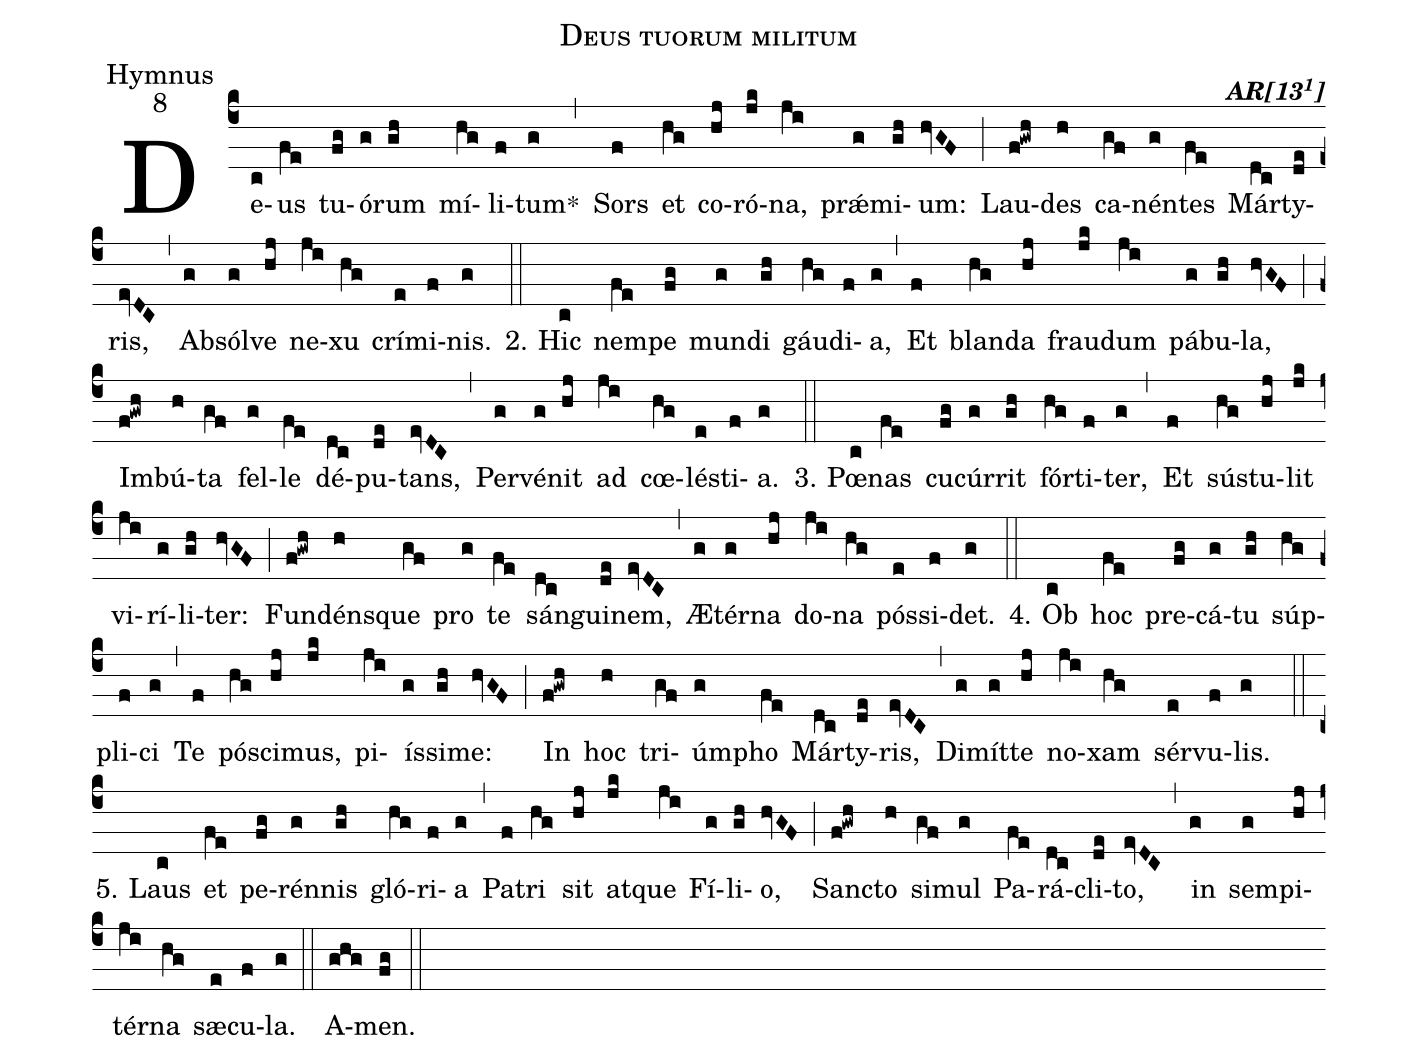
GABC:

name:Deus tuorum militum;
office-part:Hymnus;
mode:8;
commentary:{\bfseries AR[13\textsuperscript{1}]};
%%
(c4) De(c)us(fe) tu(fg)ó(g)rum(gh) mí(hg)li(f)tum<sp>*</sp>(g) (,)
Sors(f) et(hg) co(hj)ró(jk)na,(ji) prǽ(g)mi(gh)um:(hvGF) (;)
Lau(f!gwh)des(h) ca(gf)nén(g)tes(fe) Már(dc)ty(de)ris,(evDC) (,)
Ab(g)sól(g)ve(hj) ne(ji)xu(hg) crí(e)mi(f)nis.(g) (::)

2. Hic(c) nem(fe)pe(fg) mun(g)di(gh) gáu(hg)di(f)a,(g) (,)
Et(f) blan(hg)da(hj) frau(jk)dum(ji) pá(g)bu(gh)la,(hvGF) (;)
Im(f!gwh)bú(h)ta(gf) fel(g)le(fe) dé(dc)pu(de)tans,(evDC) (,)
Per(g)vé(g)nit(hj) ad(ji) cœ(hg)lé(e)sti(f)a.(g) (::)

3. Pœ(c)nas(fe) cu(fg)cúr(g)rit(gh) fór(hg)ti(f)ter,(g) (,)
Et(f) sú(hg)stu(hj)lit(jk) vi(ji)rí(g)li(gh)ter:(hvGF) (;)
Fun(f!gwh)déns(h)que(gf) pro(g) te(fe) sán(dc)gui(de)nem,(evDC) (,)
Æ(g)tér(g)na(hj) do(ji)na(hg) pós(e)si(f)det.(g) (::)

4.  Ob(c) hoc(fe) pre(fg)cá(g)tu(gh) súp(hg)pli(f)ci(g) (,)
Te(f) pó(hg)sci(hj)mus,(jk) pi(ji)ís(g)si(gh)me:(hvGF) (;)
In(f!gwh) hoc(h) tri(gf)úm(g)pho(fe) Már(dc)ty(de)ris,(evDC) (,)
Di(g)mít(g)te(hj) no(ji)xam(hg) sér(e)vu(f)lis.(g) (::)

5. Laus(c) et(fe) pe(fg)rén(g)nis(gh) gló(hg)ri(f)a(g) (,)
Pa(f)tri(hg) sit(hj) at(jk)que(ji) Fí(g)li(gh)o,(hvGF) (;)
San(f!gwh)cto(h) si(gf)mul(g) Pa(fe)rá(dc)cli(de)to,(evDC) (,)
in(g) sem(g)pi(hj)tér(ji)na(hg) sæ(e)cu(f)la.(g) (::)
A(ghg)men.(fg) (::)
